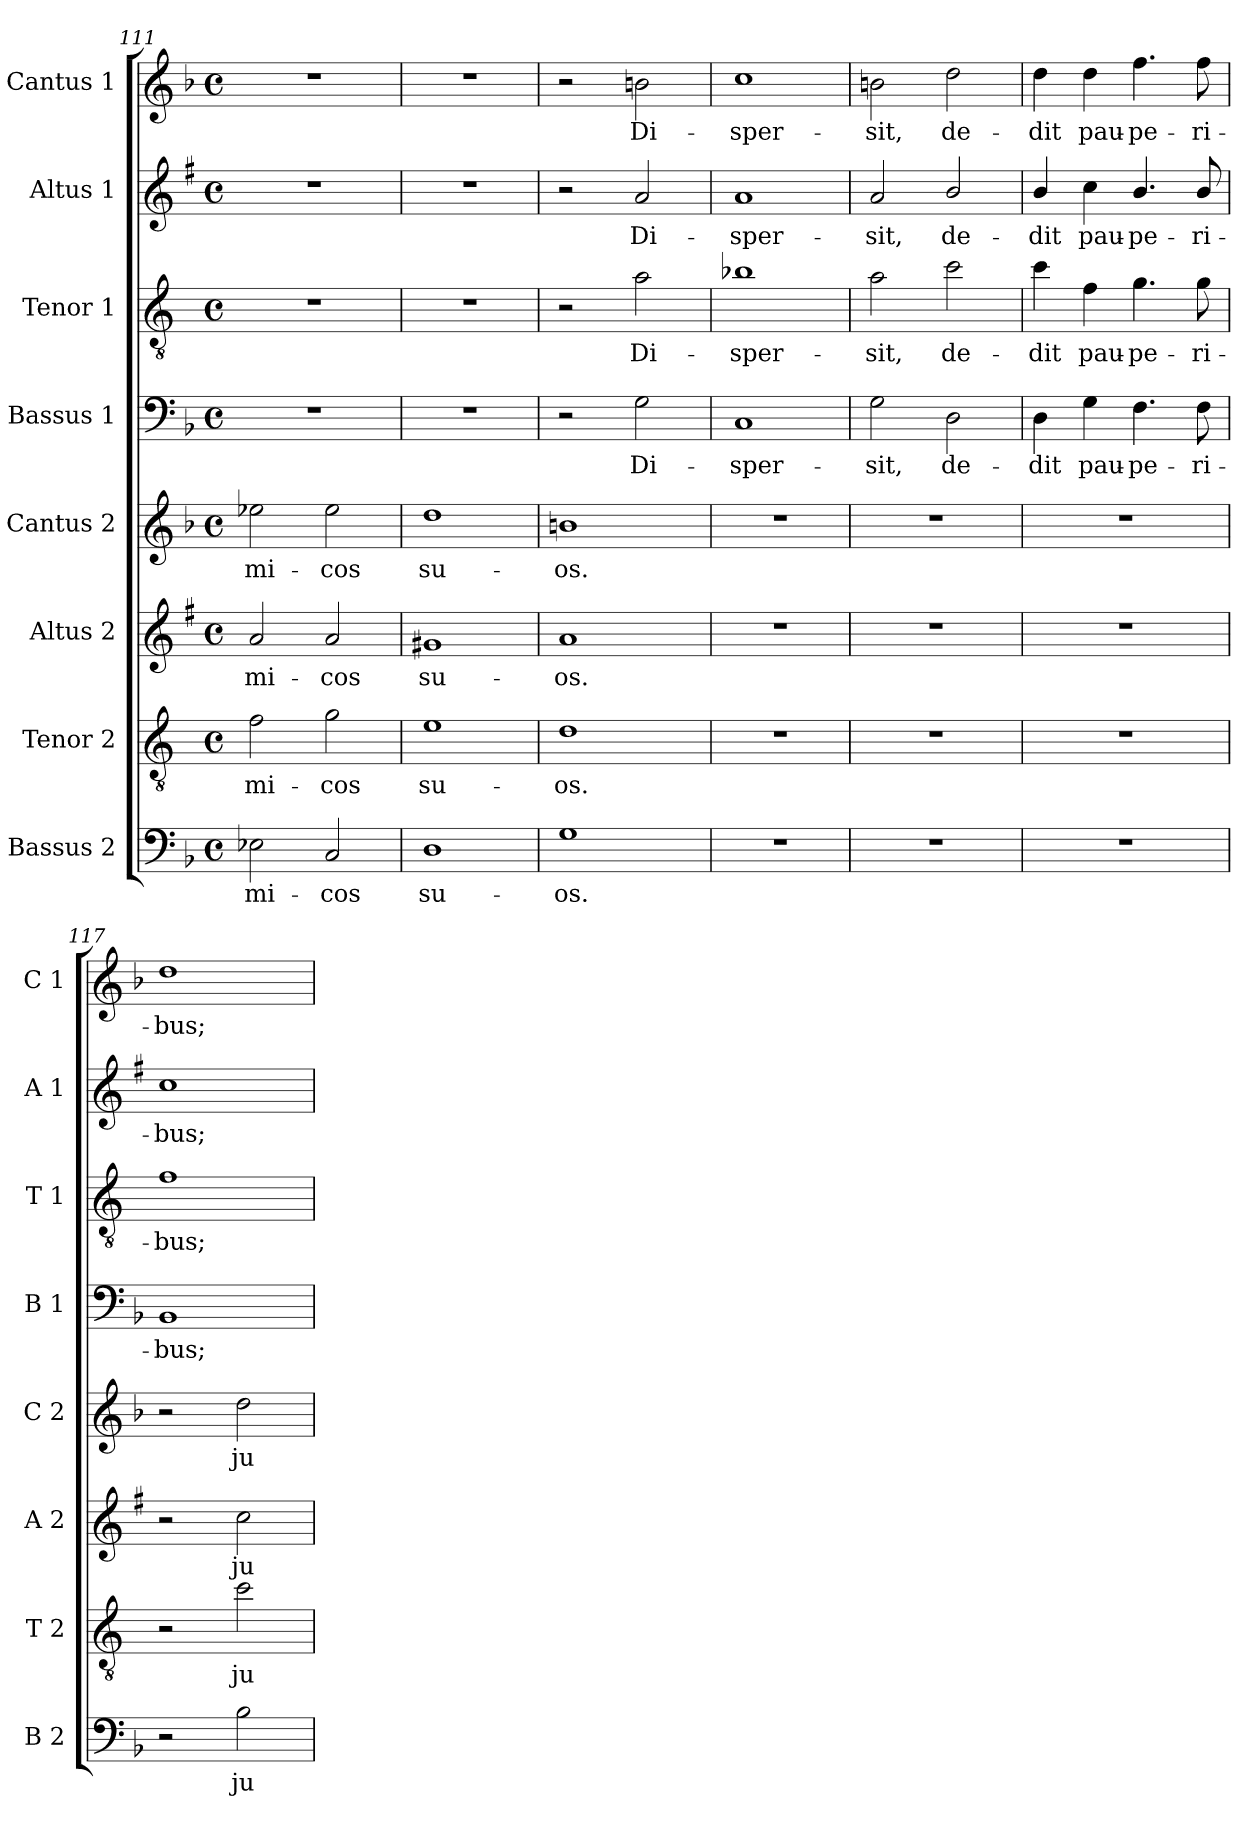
**kern	**text	**kern	**text	**kern	**text	**kern	**text	**kern	**text	**kern	**text	**kern	**text	**kern	**text
*part8	*part8	*part7	*part7	*part6	*part6	*part5	*part5	*part4	*part4	*part3	*part3	*part2	*part2	*part1	*part1
*staff8	*staff8	*staff7	*staff7	*staff6	*staff6	*staff5	*staff5	*staff4	*staff4	*staff3	*staff3	*staff2	*staff2	*staff1	*staff1
*I"Bassus 2	*	*I"Tenor 2	*	*I"Altus 2	*	*I"Cantus 2	*	*I"Bassus 1	*	*I"Tenor 1	*	*I"Altus 1	*	*I"Cantus 1	*
*I'B 2	*	*I'T 2	*	*I'A 2	*	*I'C 2	*	*I'B 1	*	*I'T 1	*	*I'A 1	*	*I'C 1	*
*clefF4	*	*clefGv2	*	*clefG2	*	*clefG2	*	*clefF4	*	*clefGv2	*	*clefG2	*	*clefG2	*
*	*	*ITrd4c7	*	*ITrd1c2	*	*	*	*	*	*ITrd4c7	*	*ITrd1c2	*	*	*
*k[b-]	*	*k[b-]	*	*k[b-]	*	*k[b-]	*	*k[b-]	*	*k[b-]	*	*k[b-]	*	*k[b-]	*
*F:	*	*F:	*	*F:	*	*F:	*	*F:	*	*F:	*	*F:	*	*F:	*
*M4/4	*	*M4/4	*	*M4/4	*	*M4/4	*	*M4/4	*	*M4/4	*	*M4/4	*	*M4/4	*
*met(c)	*	*met(c)	*	*met(c)	*	*met(c)	*	*met(c)	*	*met(c)	*	*met(c)	*	*met(c)	*
=111	=111	=111	=111	=111	=111	=111	=111	=111	=111	=111	=111	=111	=111	=111	=111
!	!LO:LY:b	!	!LO:LY:b	!	!LO:LY:b	!	!LO:LY:b	!	!	!	!	!	!	!	!
2E-X\	-mi-	2B-\	-mi-	2g/	-mi-	2ee-X\	-mi-	1r	.	1r	.	1r	.	1r	.
!	!LO:LY:b	!	!LO:LY:b	!	!LO:LY:b	!	!LO:LY:b	!	!	!	!	!	!	!	!
2C/	-cos	2c\	-cos	2g/	-cos	2ee-\	-cos	.	.	.	.	.	.	.	.
=112	=112	=112	=112	=112	=112	=112	=112	=112	=112	=112	=112	=112	=112	=112	=112
!	!LO:LY:b	!	!LO:LY:b	!	!LO:LY:b	!	!LO:LY:b	!	!	!	!	!	!	!	!
1D	su-	1A	su-	1f#X	su-	1dd	su-	1r	.	1r	.	1r	.	1r	.
=113	=113	=113	=113	=113	=113	=113	=113	=113	=113	=113	=113	=113	=113	=113	=113
!	!LO:LY:b	!	!LO:LY:b	!	!LO:LY:b	!	!LO:LY:b	!	!	!	!	!	!	!	!
1G	-os.	1G	-os.	1g	-os.	1bn	-os.	2r	.	2r	.	2r	.	2r	.
!	!	!	!	!	!	!	!	!	!LO:LY:b	!	!LO:LY:b	!	!LO:LY:b	!	!LO:LY:b
.	.	.	.	.	.	.	.	2G\	Di-	2d\	Di-	2g/	Di-	2bn\	Di-
=114	=114	=114	=114	=114	=114	=114	=114	=114	=114	=114	=114	=114	=114	=114	=114
!	!	!	!	!	!	!	!	!	!LO:LY:b	!	!LO:LY:b	!	!LO:LY:b	!	!LO:LY:b
1r	.	1r	.	1r	.	1r	.	1C	-sper-	1e-X	-sper-	1g	-sper-	1cc	-sper-
=115	=115	=115	=115	=115	=115	=115	=115	=115	=115	=115	=115	=115	=115	=115	=115
!	!	!	!	!	!	!	!	!	!LO:LY:b	!	!LO:LY:b	!	!LO:LY:b	!	!LO:LY:b
1r	.	1r	.	1r	.	1r	.	2G\	-sit,	2d\	-sit,	2g/	-sit,	2bn\	-sit,
!	!	!	!	!	!	!	!	!	!LO:LY:b	!	!LO:LY:b	!	!LO:LY:b	!	!LO:LY:b
.	.	.	.	.	.	.	.	2D\	de-	2f\	de-	2a/	de-	2dd\	de-
=116	=116	=116	=116	=116	=116	=116	=116	=116	=116	=116	=116	=116	=116	=116	=116
!	!	!	!	!	!	!	!	!	!LO:LY:b	!	!LO:LY:b	!	!LO:LY:b	!	!LO:LY:b
1r	.	1r	.	1r	.	1r	.	4D\	-dit	4f\	-dit	4a/	-dit	4dd\	-dit
!	!	!	!	!	!	!	!	!	!LO:LY:b	!	!LO:LY:b	!	!LO:LY:b	!	!LO:LY:b
.	.	.	.	.	.	.	.	4G\	pau-	4B-\	pau-	4b-\	pau-	4dd\	pau-
!	!	!	!	!	!	!	!	!	!LO:LY:b	!	!LO:LY:b	!	!LO:LY:b	!	!LO:LY:b
.	.	.	.	.	.	.	.	4.F\	-pe-	4.c\	-pe-	4.a/	-pe-	4.ff\	-pe-
!	!	!	!	!	!	!	!	!	!LO:LY:b	!	!LO:LY:b	!	!LO:LY:b	!	!LO:LY:b
.	.	.	.	.	.	.	.	8F\	-ri-	8c\	-ri-	8a/	-ri-	8ff\	-ri-
=117	=117	=117	=117	=117	=117	=117	=117	=117	=117	=117	=117	=117	=117	=117	=117
!	!	!	!	!	!	!	!	!	!LO:LY:b	!	!LO:LY:b	!	!LO:LY:b	!	!LO:LY:b
2r	.	2r	.	2r	.	2r	.	1BB-	-bus;	1B-	-bus;	1b-	-bus;	1dd	-bus;
!	!LO:LY:b	!	!LO:LY:b	!	!LO:LY:b	!	!LO:LY:b	!	!	!	!	!	!	!	!
2B-\	ju-	2f\	ju-	2b-\	ju-	2dd\	ju-	.	.	.	.	.	.	.	.
=	=	=	=	=	=	=	=	=	=	=	=	=	=	=	=
*-	*-	*-	*-	*-	*-	*-	*-	*-	*-	*-	*-	*-	*-	*-	*-
